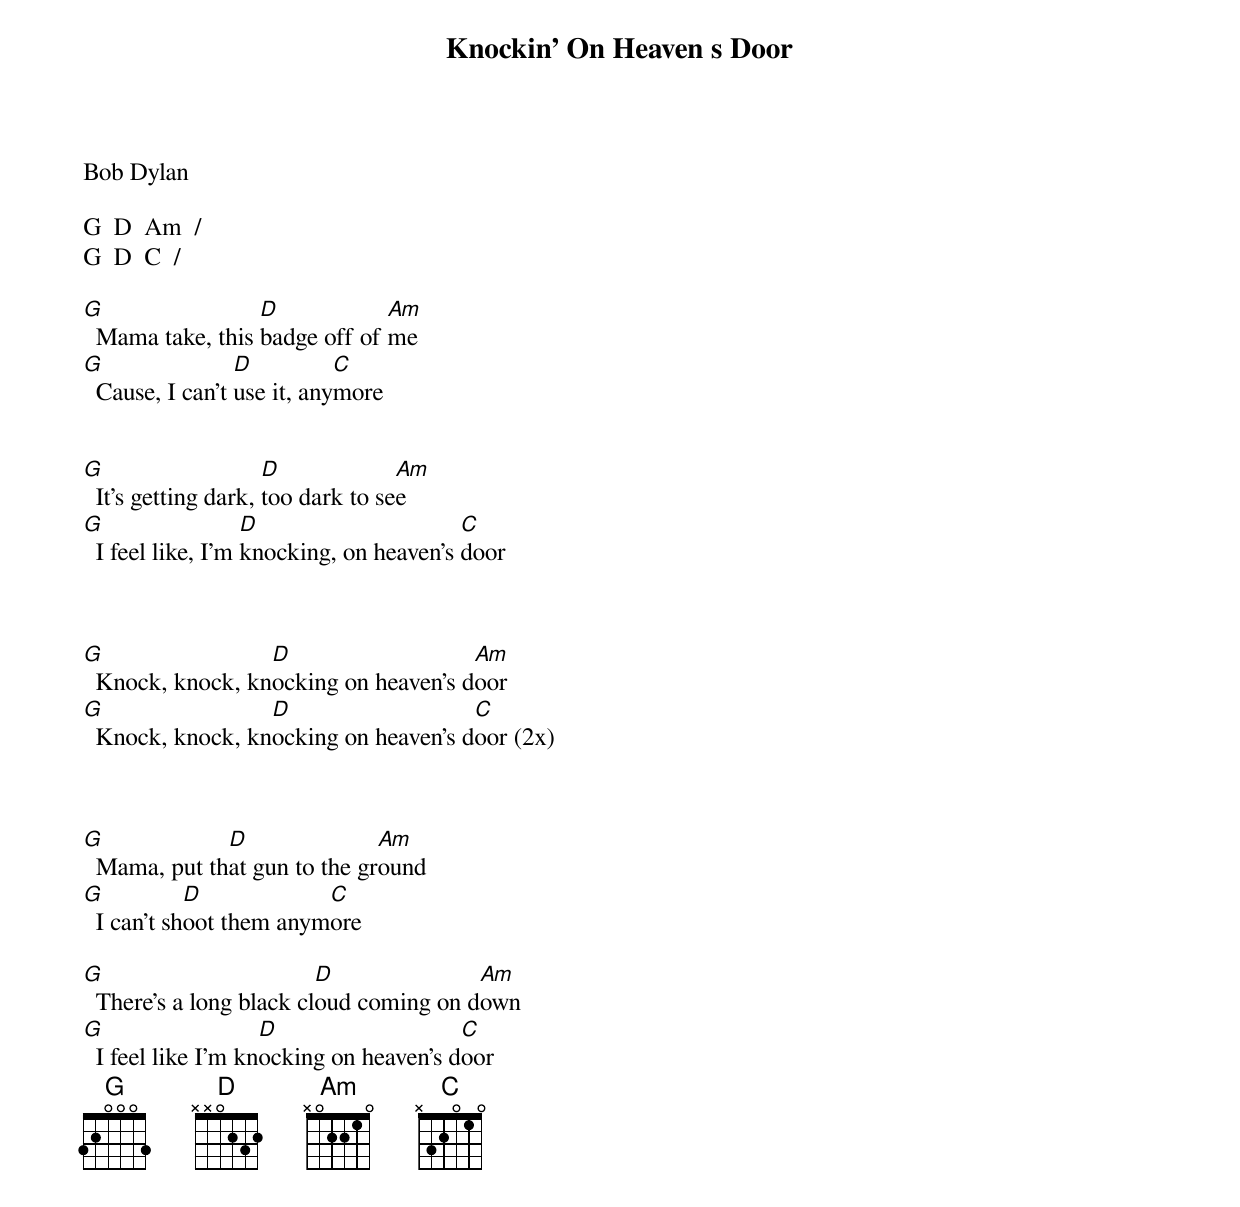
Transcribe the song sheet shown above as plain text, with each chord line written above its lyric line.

Knockin' On Heaven s Door
Bob Dylan

G  D  Am  /
G  D  C  /

G                 D            Am
  Mama take, this badge off of me
G                D          C
  Cause, I can't use it, anymore


G                    D             Am
  It's getting dark, too dark to see
G                  D                     C
  I feel like, I'm knocking, on heaven's door



G                 D                   Am
  Knock, knock, knocking on heaven's door
G                 D                   C
  Knock, knock, knocking on heaven's door (2x)



G             D               Am
  Mama, put that gun to the ground
G           D            C
  I can't shoot them anymore

G                        D              Am
  There's a long black cloud coming on down
G                   D                   C
  I feel like I'm knocking on heaven's door
